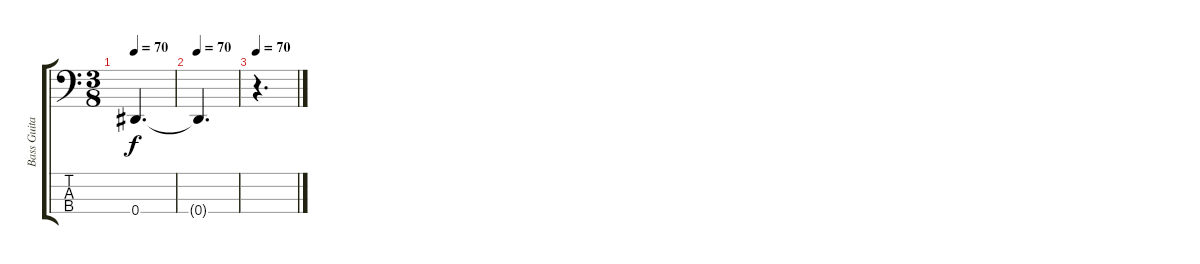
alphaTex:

\track ("Bass Guitar" "Bass Guita") {instrument electricbassfinger}
\staff {score tabs}
\tuning (Gb2 Db2 Ab1 Eb1) {hide}
\ts (3 8)
\tempo 70
\clef f4
\ks c
0.4{t}.4{d dy f} |
\tempo 70
0.4{t}.4{d} |
\tempo 70
r.4{d}
